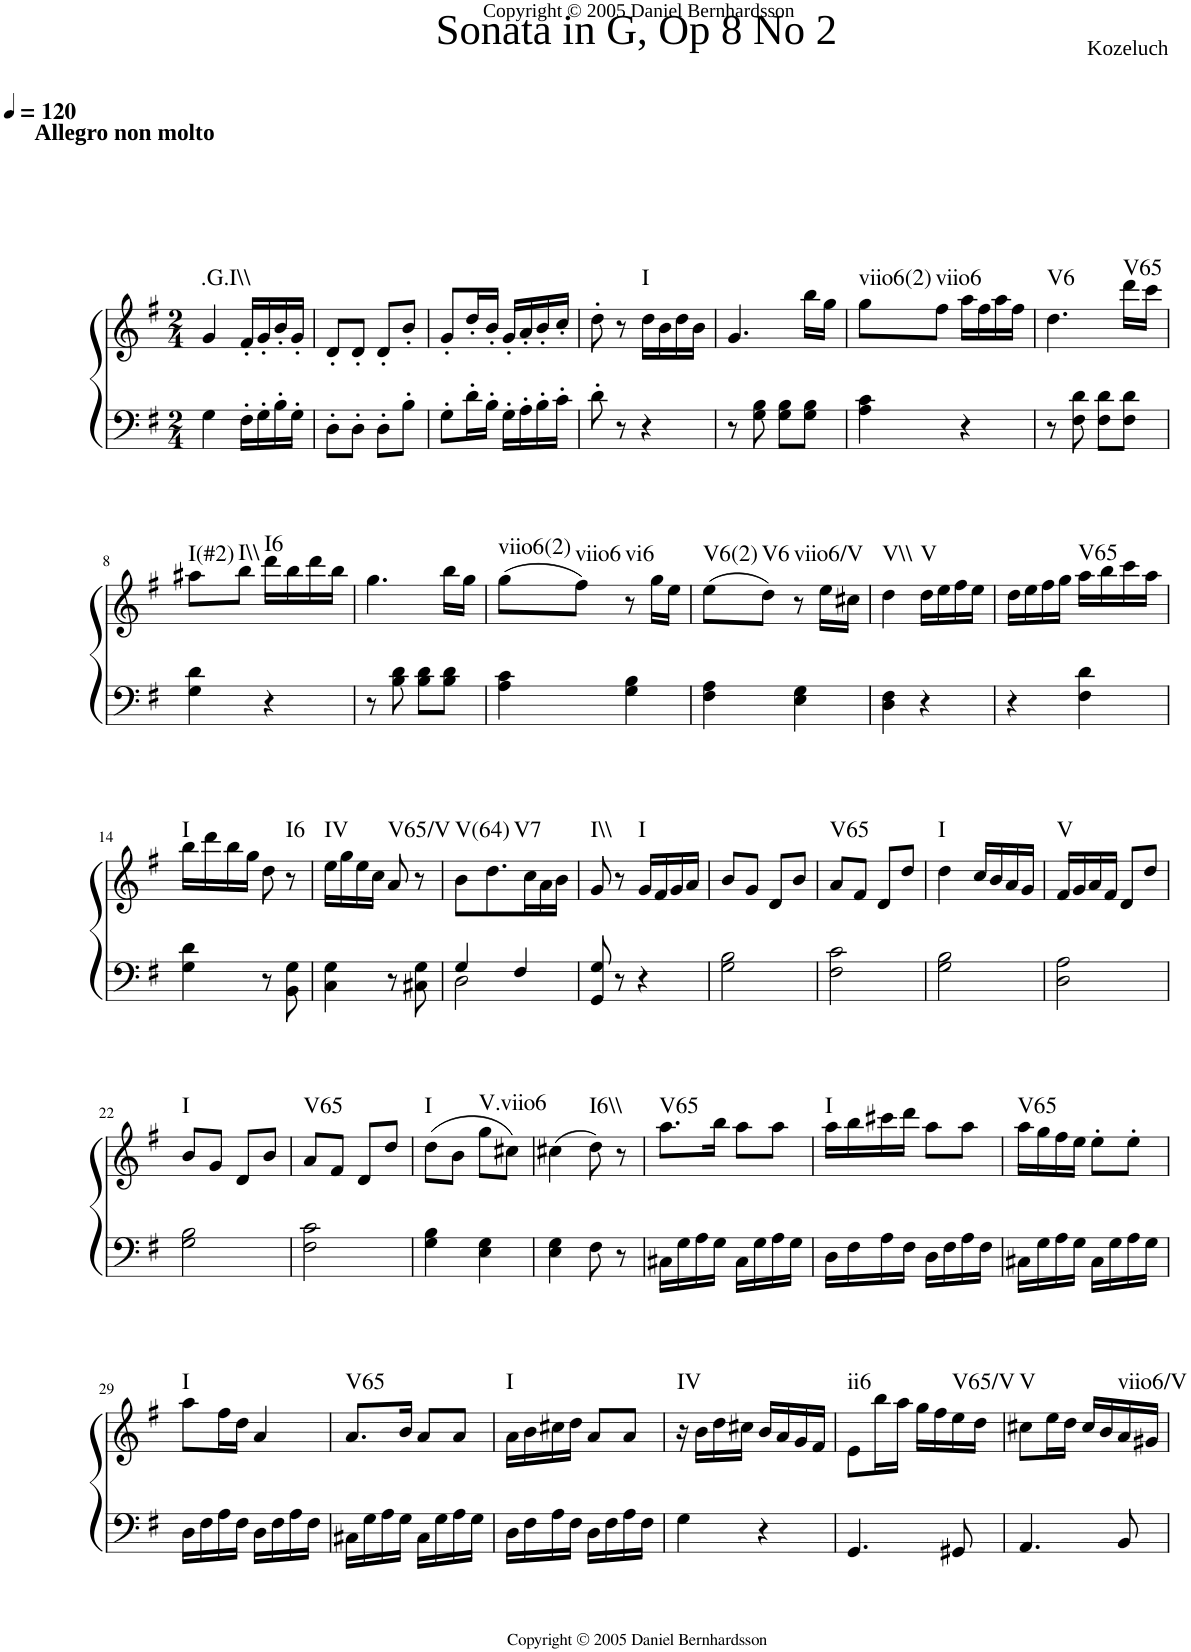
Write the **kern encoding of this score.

**kern	**kern	**harte
*part1	*part1	*part1
*staff2	*staff1	*
*I"Piano	*	*
*I'Pno.	*	*
*clefF4	*clefG2	*
*k[f#]	*k[f#]	*
*G:	*G:	*
*M2/4	*M2/4	*
*MM120	*MM120	*
=1	=1	=1
!	!LO:TX:a:B:t=Allegro non molto	!LO:H:kt=.G.I\\
4G\	4g/	N
16F#'\LL	16f#'/LL	.
16G'\	16g'/	.
16B'\	16b'/	.
16G'\JJ	16g'/JJ	.
=2	=2	=2
8D'\L	8d'/L	.
8D'\J	8d'/J	.
8D'\L	8d'/L	.
8B'\J	8b'/J	.
=3	=3	=3
8G'\L	8g'/L	.
16d'\L	16dd'/L	.
16B'\JJ	16b'/JJ	.
16G'\LL	16g'/LL	.
16A'\	16a'/	.
16B'\	16b'/	.
16c'\JJ	16cc'/JJ	.
=4	=4	=4
8d'\	8dd'\	.
8r	8r	.
!	!	!LO:H:kt=I
4r	16dd\LL	N
.	16b\	.
.	16dd\	.
.	16b\JJ	.
=5	=5	=5
8r	4.g/	.
8G\ 8B\	.	.
8G\ 8B\L	.	.
8G\ 8B\J	16bb\LL	.
.	16gg\JJ	.
=6	=6	=6
!	!	!LO:H:kt=viio6(2)
4A\ 4c\	8gg\L	N
!	!	!LO:H:kt=viio6
.	8ff#\J	N
4r	16aa\LL	.
.	16ff#\	.
.	16aa\	.
.	16ff#\JJ	.
=7	=7	=7
!	!	!LO:H:kt=V6
8r	4.dd\	N
8F#\ 8d\	.	.
8F#\ 8d\L	.	.
!	!	!LO:H:kt=V65
8F#\ 8d\J	16ddd\LL	N
.	16ccc\JJ	.
!!LO:LB:g=z
=8	=8	=8
!	!	!LO:H:kt=I(#2)
4G\ 4d\	8aa#X\L	N
!	!	!LO:H:kt=I\\
.	8bb\J	N
!	!	!LO:H:kt=I6
4r	16ddd\LL	N
.	16bb\	.
.	16ddd\	.
.	16bb\JJ	.
=9	=9	=9
8r	4.gg\	.
8B\ 8d\	.	.
8B\ 8d\L	.	.
8B\ 8d\J	16bb\LL	.
.	16gg\JJ	.
=10	=10	=10
!	!	!LO:H:kt=viio6(2)
4A\ 4c\	(8gg\L	N
!	!	!LO:H:kt=viio6
.	8ff#\J)	N
!	!	!LO:H:kt=vi6
4G\ 4B\	8r	N
.	16gg\LL	.
.	16ee\JJ	.
=11	=11	=11
!	!	!LO:H:kt=V6(2)
4F#\ 4A\	(8ee\L	N
!	!	!LO:H:kt=V6
.	8dd\J)	N
!	!	!LO:H:kt=viio6/V
4E\ 4G\	8r	N
.	16ee\LL	.
.	16cc#X\JJ	.
=12	=12	=12
!	!	!LO:H:kt=V\\
4D\ 4F#\	4dd\	N
!	!	!LO:H:kt=V
4r	16dd\LL	N
.	16ee\	.
.	16ff#\	.
.	16ee\JJ	.
=13	=13	=13
4r	16dd\LL	.
.	16ee\	.
.	16ff#\	.
.	16gg\JJ	.
!	!	!LO:H:kt=V65
4F#\ 4d\	16aa\LL	N
.	16bb\	.
.	16ccc\	.
.	16aa\JJ	.
!!LO:LB:g=z
=14	=14	=14
!	!	!LO:H:kt=I
4G\ 4d\	16bb\LL	N
.	16ddd\	.
.	16bb\	.
.	16gg\JJ	.
8r	8dd\	.
!	!	!LO:H:kt=I6
8BB\ 8G\	8r	N
=15	=15	=15
!	!	!LO:H:kt=IV
4C\ 4G\	16ee\LL	N
.	16gg\	.
.	16ee\	.
.	16cc\JJ	.
!	!	!LO:H:kt=V65/V
8r	8a/	N
8C#X\ 8G\	8r	.
=16	=16	=16
*^	*	*
!	!	!	!LO:H:kt=V(64)
4G/	2D\	8b\L	N
!	!	!	!LO:H:kt=V7
.	.	8.dd\	N
4F#/	.	.	.
.	.	16cc\L	.
.	.	16a\	.
.	.	16b\JJ	.
*v	*v	*	*
=17	=17	=17
!	!	!LO:H:kt=I\\
8GG/ 8G/	8g/	N
8r	8r	.
!	!	!LO:H:kt=I
4r	16g/LL	N
.	16f#/	.
.	16g/	.
.	16a/JJ	.
=18	=18	=18
2G\ 2B\	8b/L	.
.	8g/J	.
.	8d/L	.
.	8b/J	.
=19	=19	=19
!	!	!LO:H:kt=V65
2F#\ 2c\	8a/L	N
.	8f#/J	.
.	8d/L	.
.	8dd/J	.
=20	=20	=20
!	!	!LO:H:kt=I
2G\ 2B\	4dd\	N
.	16cc/LL	.
.	16b/	.
.	16a/	.
.	16g/JJ	.
=21	=21	=21
!	!	!LO:H:kt=V
2D\ 2A\	16f#/LL	N
.	16g/	.
.	16a/	.
.	16f#/JJ	.
.	8d/L	.
.	8dd/J	.
!!LO:LB:g=z
=22	=22	=22
!	!	!LO:H:kt=I
2G\ 2B\	8b/L	N
.	8g/J	.
.	8d/L	.
.	8b/J	.
=23	=23	=23
!	!	!LO:H:kt=V65
2F#\ 2c\	8a/L	N
.	8f#/J	.
.	8d/L	.
.	8dd/J	.
=24	=24	=24
!	!	!LO:H:kt=I
4G\ 4B\	(8dd\L	N
.	8b\J	.
!	!	!LO:H:kt=V.viio6
4E\ 4G\	8gg\L	N
.	8cc#X\J)	.
=25	=25	=25
4E\ 4G\	(4cc#X\	.
!	!	!LO:H:kt=I6\\
8F#\	8dd\)	N
8r	8r	.
=26	=26	=26
!	!	!LO:H:kt=V65
16C#X\LL	8.aa\L	N
16G\	.	.
16A\	.	.
16G\JJ	16bb\Jk	.
16C#\LL	8aa\L	.
16G\	.	.
16A\	8aa\J	.
16G\JJ	.	.
=27	=27	=27
!	!	!LO:H:kt=I
16D\LL	16aa\LL	N
16F#\	16bb\	.
16A\	16ccc#X\	.
16F#\JJ	16ddd\JJ	.
16D\LL	8aa\L	.
16F#\	.	.
16A\	8aa\J	.
16F#\JJ	.	.
=28	=28	=28
!	!	!LO:H:kt=V65
16C#X\LL	16aa\LL	N
16G\	16gg\	.
16A\	16ff#\	.
16G\JJ	16ee\JJ	.
16C#\LL	8ee'\L	.
16G\	.	.
16A\	8ee'\J	.
16G\JJ	.	.
!!LO:LB:g=z
=29	=29	=29
!	!	!LO:H:kt=I
16D\LL	8aa\L	N
16F#\	.	.
16A\	16ff#\L	.
16F#\JJ	16dd\JJ	.
16D\LL	4a/	.
16F#\	.	.
16A\	.	.
16F#\JJ	.	.
=30	=30	=30
!	!	!LO:H:kt=V65
16C#X\LL	8.a/L	N
16G\	.	.
16A\	.	.
16G\JJ	16b/Jk	.
16C#\LL	8a/L	.
16G\	.	.
16A\	8a/J	.
16G\JJ	.	.
=31	=31	=31
!	!	!LO:H:kt=I
16D\LL	16a\LL	N
16F#\	16b\	.
16A\	16cc#X\	.
16F#\JJ	16dd\JJ	.
16D\LL	8a/L	.
16F#\	.	.
16A\	8a/J	.
16F#\JJ	.	.
=32	=32	=32
!	!	!LO:H:kt=IV
4G\	16r	N
.	16b\LL	.
.	16dd\	.
.	16cc#X\JJ	.
4r	16b/LL	.
.	16a/	.
.	16g/	.
.	16f#/JJ	.
=33	=33	=33
!	!	!LO:H:kt=ii6
4.GG/	8e\L	N
.	16bb\L	.
.	16aa\JJ	.
.	16gg\LL	.
.	16ff#\	.
!	!	!LO:H:kt=V65/V
8GG#X/	16ee\	N
.	16dd\JJ	.
=34	=34	=34
!	!	!LO:H:kt=V
4.AA/	8cc#X\L	N
.	16ee\L	.
.	16dd\JJ	.
.	16cc#/LL	.
.	16b/	.
!	!	!LO:H:kt=viio6/V
8BB/	16a/	N
.	16g#X/JJ	.
=	=	=
*-	*-	*-
